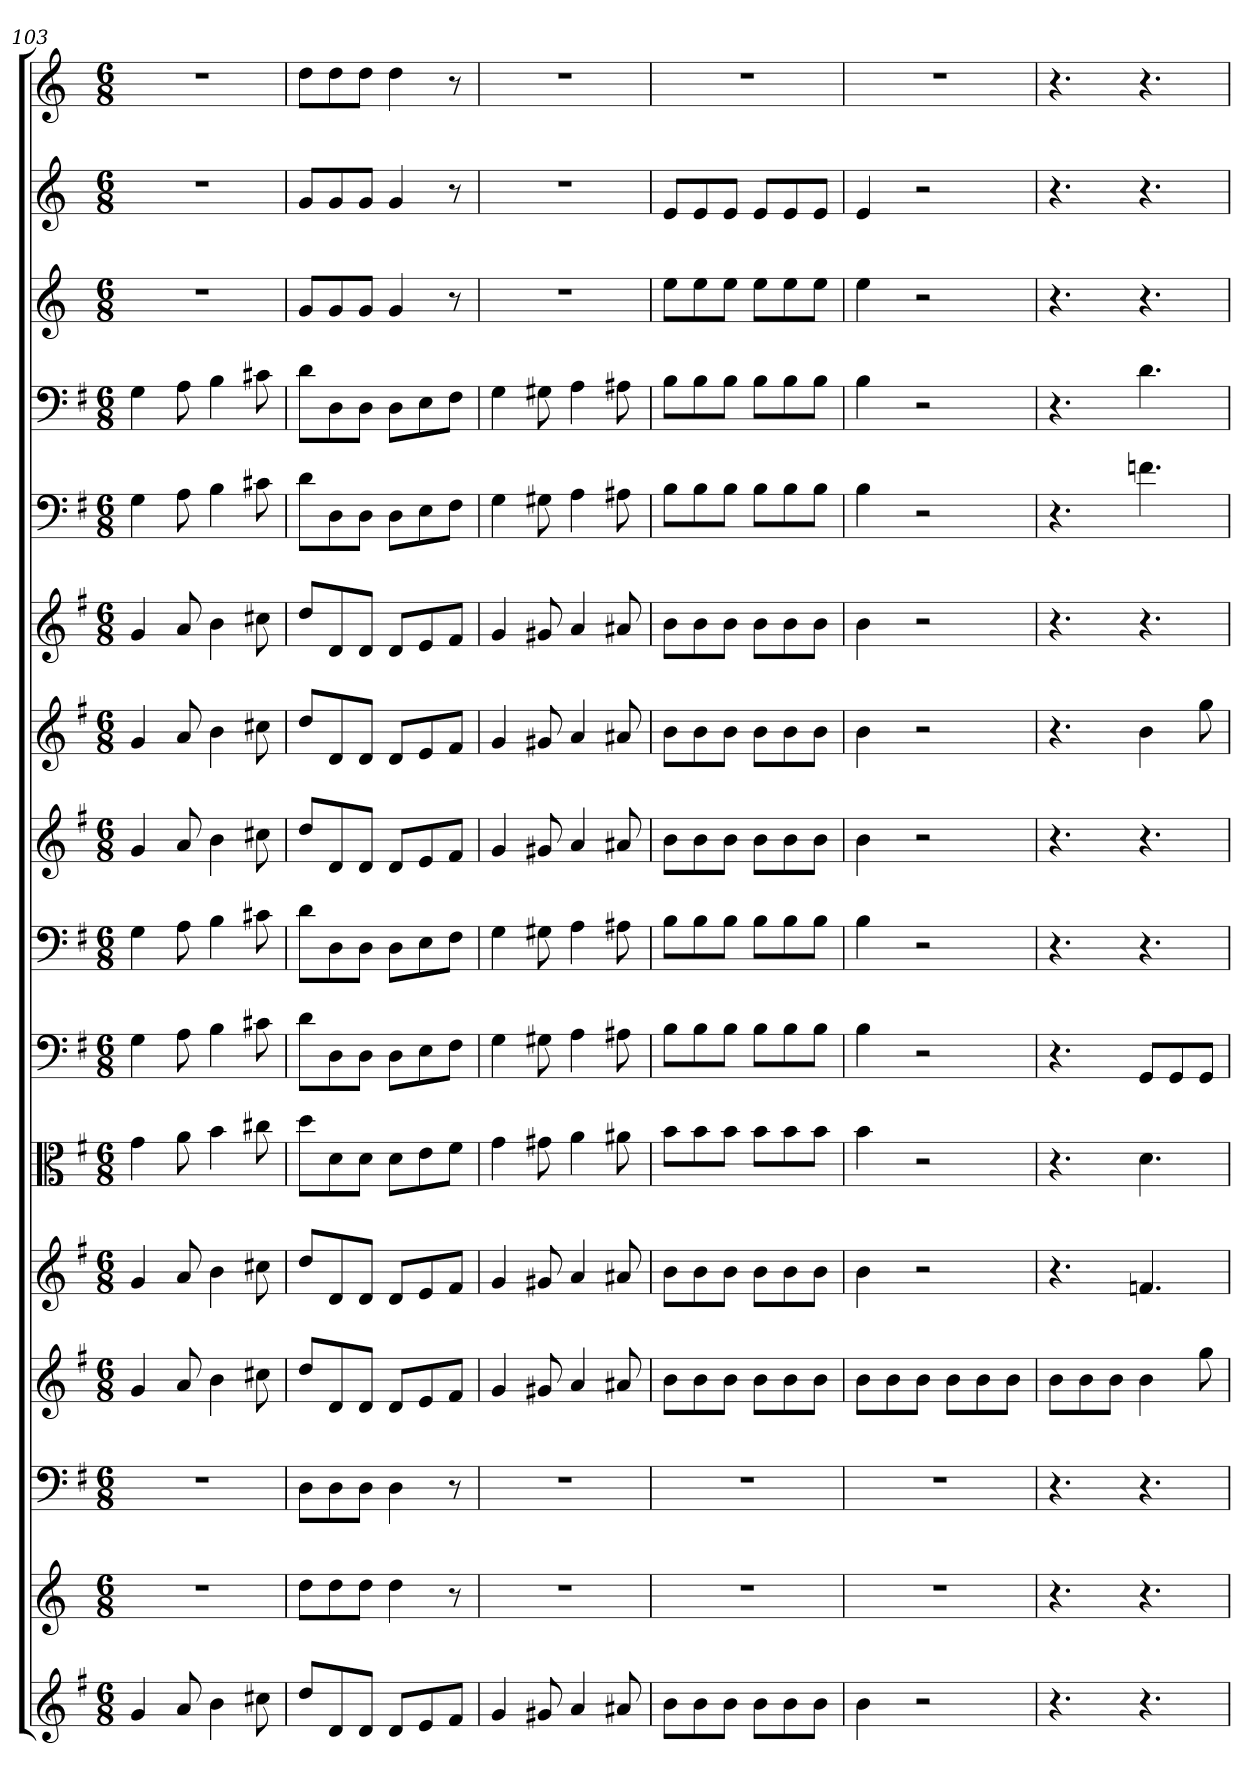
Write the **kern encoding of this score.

**kern	**kern	**kern	**kern	**kern	**kern	**kern	**kern	**kern	**kern	**kern	**kern	**kern	**kern	**kern	**kern
*part16	*part15	*part14	*part13	*part12	*part11	*part10	*part9	*part8	*part7	*part6	*part5	*part4	*part3	*part2	*part1
*staff16	*staff15	*staff14	*staff13	*staff12	*staff11	*staff10	*staff9	*staff8	*staff7	*staff6	*staff5	*staff4	*staff3	*staff2	*staff1
*	*	*clefF4	*	*	*clefC3	*clefF4	*clefF4	*	*	*	*clefF4	*clefF4	*	*	*
*k[f#]	*k[]	*k[f#]	*k[f#]	*k[f#]	*k[f#]	*k[f#]	*k[f#]	*k[f#]	*k[f#]	*k[f#]	*k[f#]	*k[f#]	*k[]	*k[]	*k[]
*M6/8	*M6/8	*M6/8	*M6/8	*M6/8	*M6/8	*M6/8	*M6/8	*M6/8	*M6/8	*M6/8	*M6/8	*M6/8	*M6/8	*M6/8	*M6/8
=103	=103	=103	=103	=103	=103	=103	=103	=103	=103	=103	=103	=103	=103	=103	=103
4g	2.r	2.r	4g	4g	4g	4G	4G	4g	4g	4g	4G	4G	2.r	2.r	2.r
8a	.	.	8a	8a	8a	8A	8A	8a	8a	8a	8A	8A	.	.	.
4b	.	.	4b	4b	4b	4B	4B	4b	4b	4b	4B	4B	.	.	.
8cc#X	.	.	8cc#X	8cc#X	8cc#X	8c#X	8c#X	8cc#X	8cc#X	8cc#X	8c#X	8c#X	.	.	.
=104	=104	=104	=104	=104	=104	=104	=104	=104	=104	=104	=104	=104	=104	=104	=104
8ddL	8ddL	8D\L	8ddL	8ddL	8dd\L	8d\L	8d\L	8ddL	8ddL	8ddL	8d\L	8d\L	8gL	8gL	8ddL
8d	8dd	8D\	8d	8d	8d\	8D\	8D\	8d	8d	8d	8D\	8D\	8g	8g	8dd
8dJ	8ddJ	8D\J	8dJ	8dJ	8d\J	8D\J	8D\J	8dJ	8dJ	8dJ	8D\J	8D\J	8gJ	8gJ	8ddJ
8dL	4dd	4D	8dL	8dL	8d\L	8D\L	8D\L	8dL	8dL	8dL	8D\L	8D\L	4g	4g	4dd
8e	.	.	8e	8e	8e\	8E\	8E\	8e	8e	8e	8E\	8E\	.	.	.
8f#J	8r	8r	8f#J	8f#J	8f#\J	8F#\J	8F#\J	8f#J	8f#J	8f#J	8F#\J	8F#\J	8r	8r	8r
=105	=105	=105	=105	=105	=105	=105	=105	=105	=105	=105	=105	=105	=105	=105	=105
4g	2.r	2.r	4g	4g	4g	4G	4G	4g	4g	4g	4G	4G	2.r	2.r	2.r
8g#X	.	.	8g#X	8g#X	8g#X	8G#X	8G#X	8g#X	8g#X	8g#X	8G#X	8G#X	.	.	.
4a	.	.	4a	4a	4a	4A	4A	4a	4a	4a	4A	4A	.	.	.
8a#X	.	.	8a#X	8a#X	8a#X	8A#X	8A#X	8a#X	8a#X	8a#X	8A#X	8A#X	.	.	.
=106	=106	=106	=106	=106	=106	=106	=106	=106	=106	=106	=106	=106	=106	=106	=106
8bL	2.r	2.r	8bL	8bL	8b\L	8B\L	8B\L	8bL	8bL	8bL	8B\L	8B\L	8eeL	8eL	2.r
8b	.	.	8b	8b	8b\	8B\	8B\	8b	8b	8b	8B\	8B\	8ee	8e	.
8bJ	.	.	8bJ	8bJ	8b\J	8B\J	8B\J	8bJ	8bJ	8bJ	8B\J	8B\J	8eeJ	8eJ	.
8bL	.	.	8bL	8bL	8b\L	8B\L	8B\L	8bL	8bL	8bL	8B\L	8B\L	8eeL	8eL	.
8b	.	.	8b	8b	8b\	8B\	8B\	8b	8b	8b	8B\	8B\	8ee	8e	.
8bJ	.	.	8bJ	8bJ	8b\J	8B\J	8B\J	8bJ	8bJ	8bJ	8B\J	8B\J	8eeJ	8eJ	.
=107	=107	=107	=107	=107	=107	=107	=107	=107	=107	=107	=107	=107	=107	=107	=107
4b	2.r	2.r	8bL	4b	4b	4B	4B	4b	4b	4b	4B	4B	4ee	4e	2.r
.	.	.	8b	.	.	.	.	.	.	.	.	.	.	.	.
2r	.	.	8bJ	2r	2r	2r	2r	2r	2r	2r	2r	2r	2r	2r	.
.	.	.	8bL	.	.	.	.	.	.	.	.	.	.	.	.
.	.	.	8b	.	.	.	.	.	.	.	.	.	.	.	.
.	.	.	8bJ	.	.	.	.	.	.	.	.	.	.	.	.
=108	=108	=108	=108	=108	=108	=108	=108	=108	=108	=108	=108	=108	=108	=108	=108
4.r	4.r	4.r	8bL	4.r	4.r	4.r	4.r	4.r	4.r	4.r	4.r	4.r	4.r	4.r	4.r
.	.	.	8b	.	.	.	.	.	.	.	.	.	.	.	.
.	.	.	8bJ	.	.	.	.	.	.	.	.	.	.	.	.
4.r	4.r	4.r	4b	4.fn	4.d	8GG/L	4.r	4.r	4b	4.r	4.fn	4.d	4.r	4.r	4.r
.	.	.	.	.	.	8GG/	.	.	.	.	.	.	.	.	.
.	.	.	8gg	.	.	8GG/J	.	.	8gg	.	.	.	.	.	.
=	=	=	=	=	=	=	=	=	=	=	=	=	=	=	=
*-	*-	*-	*-	*-	*-	*-	*-	*-	*-	*-	*-	*-	*-	*-	*-
